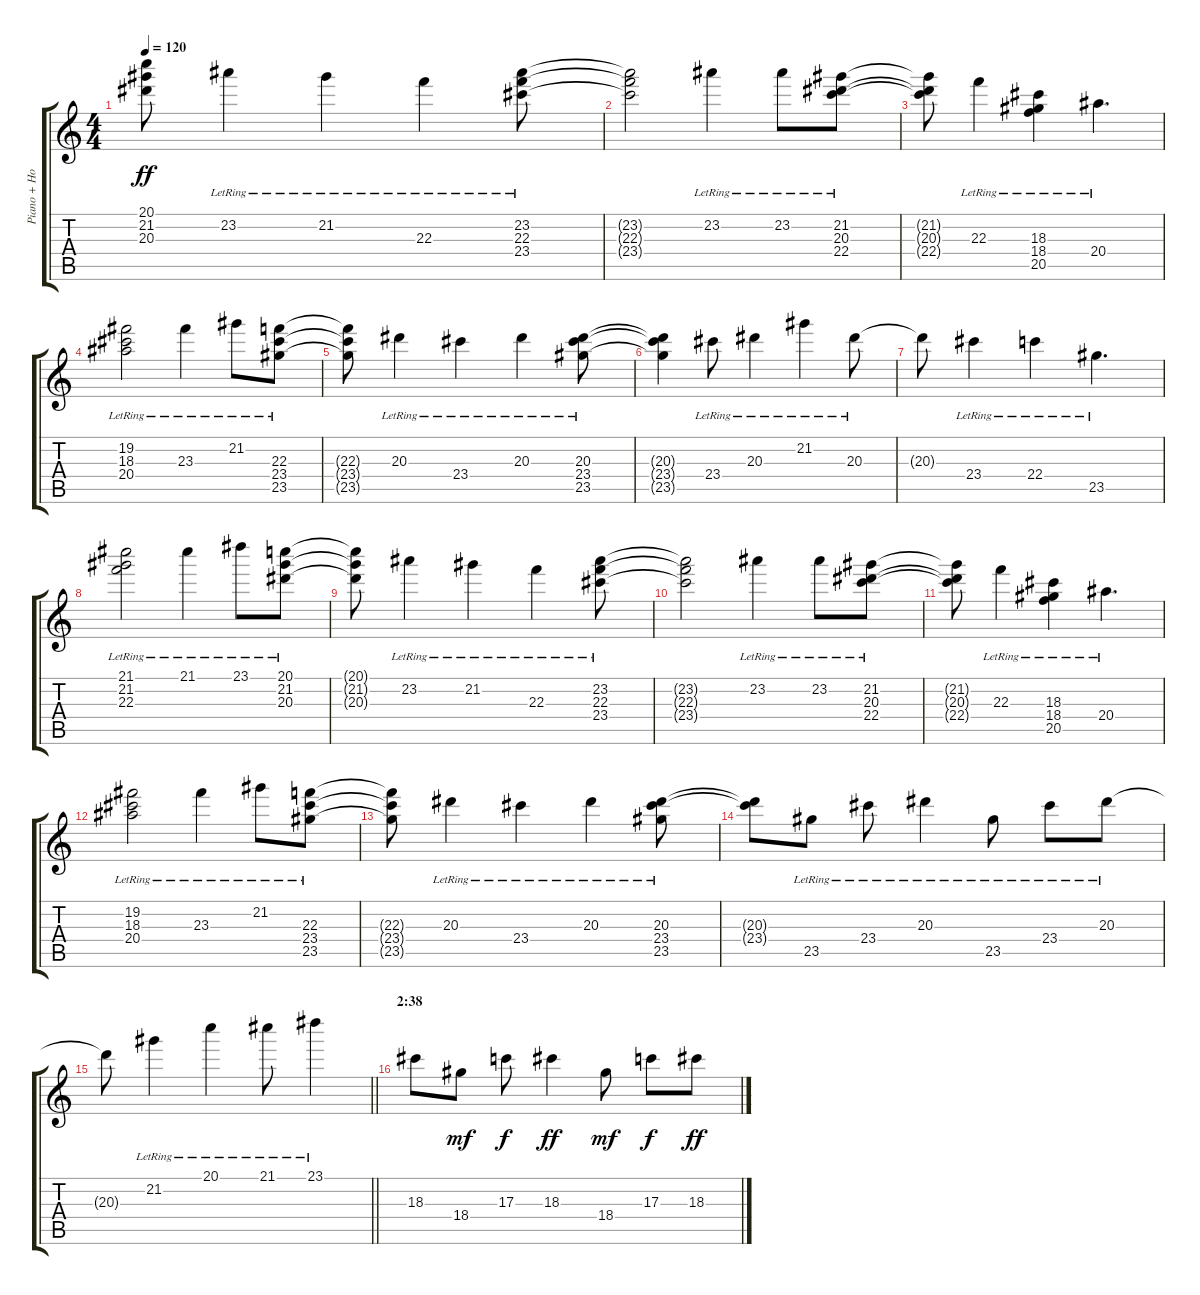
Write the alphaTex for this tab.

\track ("Piano + Horn" "Piano + Ho") {instrument acousticgrandpiano}
\staff {score tabs}
\tuning (E5 B4 G4 D4 A3 E3) {hide}
\ts (4 4)
\tempo 120
\clef g2
\ks c
(20.1{t} 21.2{t} 20.3{t}).8{dy ff} 23.2{lr}.4 21.2{lr}.4 22.3{lr}.4 (23.2{lr} 22.3{lr} 23.4{lr}).8 |
(23.2{t} 22.3{t} 23.4{t}).2 23.2{lr}.4 23.2{lr}.8 (21.2{lr} 20.3{lr} 22.4{lr}).8 |
(21.2{t} 20.3{t} 22.4{t}).8 22.3{lr}.4 (18.3{lr} 18.4{lr} 20.5{lr}).4 20.4{lr}.4{d} |
(19.2{lr} 18.3{lr} 20.4{lr}).2 23.3{lr}.4 21.2{lr}.8 (22.3{lr} 23.4{lr} 23.5{lr}).8 |
(22.3{t} 23.4{t} 23.5{t}).8 20.3{lr}.4 23.4{lr}.4 20.3{lr}.4 (20.3{lr} 23.4{lr} 23.5{lr}).8 |
(20.3{t} 23.4{t} 23.5{t}).4 23.4{lr}.8 20.3{lr}.4 21.2{lr}.4 20.3{lr}.8 |
20.3{t}.8 23.4{lr}.4 22.4{lr}.4 23.5{lr}.4{d} |
(21.1{lr} 21.2{lr} 22.3{lr}).2 21.1{lr}.4 23.1{lr}.8 (20.1{lr} 21.2{lr} 20.3{lr}).8 |
(20.1{t} 21.2{t} 20.3{t}).8 23.2{lr}.4 21.2{lr}.4 22.3{lr}.4 (23.2{lr} 22.3{lr} 23.4{lr}).8 |
(23.2{t} 22.3{t} 23.4{t}).2 23.2{lr}.4 23.2{lr}.8 (21.2{lr} 20.3{lr} 22.4{lr}).8 |
(21.2{t} 20.3{t} 22.4{t}).8 22.3{lr}.4 (18.3{lr} 18.4{lr} 20.5{lr}).4 20.4{lr}.4{d} |
(19.2{lr} 18.3{lr} 20.4{lr}).2 23.3{lr}.4 21.2{lr}.8 (22.3{lr} 23.4{lr} 23.5{lr}).8 |
(22.3{t} 23.4{t} 23.5{t}).8 20.3{lr}.4 23.4{lr}.4 20.3{lr}.4 (20.3{lr} 23.4{lr} 23.5{lr}).8 |
(20.3{t} 23.4{t}).8 23.5{lr}.8 23.4{lr}.8 20.3{lr}.4 23.5{lr}.8 23.4{lr}.8 20.3{lr}.8 |
\barLineRight lightlight
20.3{t}.8 21.2{lr}.4 20.1{lr}.4 21.1{lr}.8 23.1{lr}.4 |
\section ("" "2:38")
18.3.8 18.4.8{dy mf} 17.3.8{dy f} 18.3.4{dy ff} 18.4.8{dy mf} 17.3.8{dy f} 18.3.8{dy ff}
